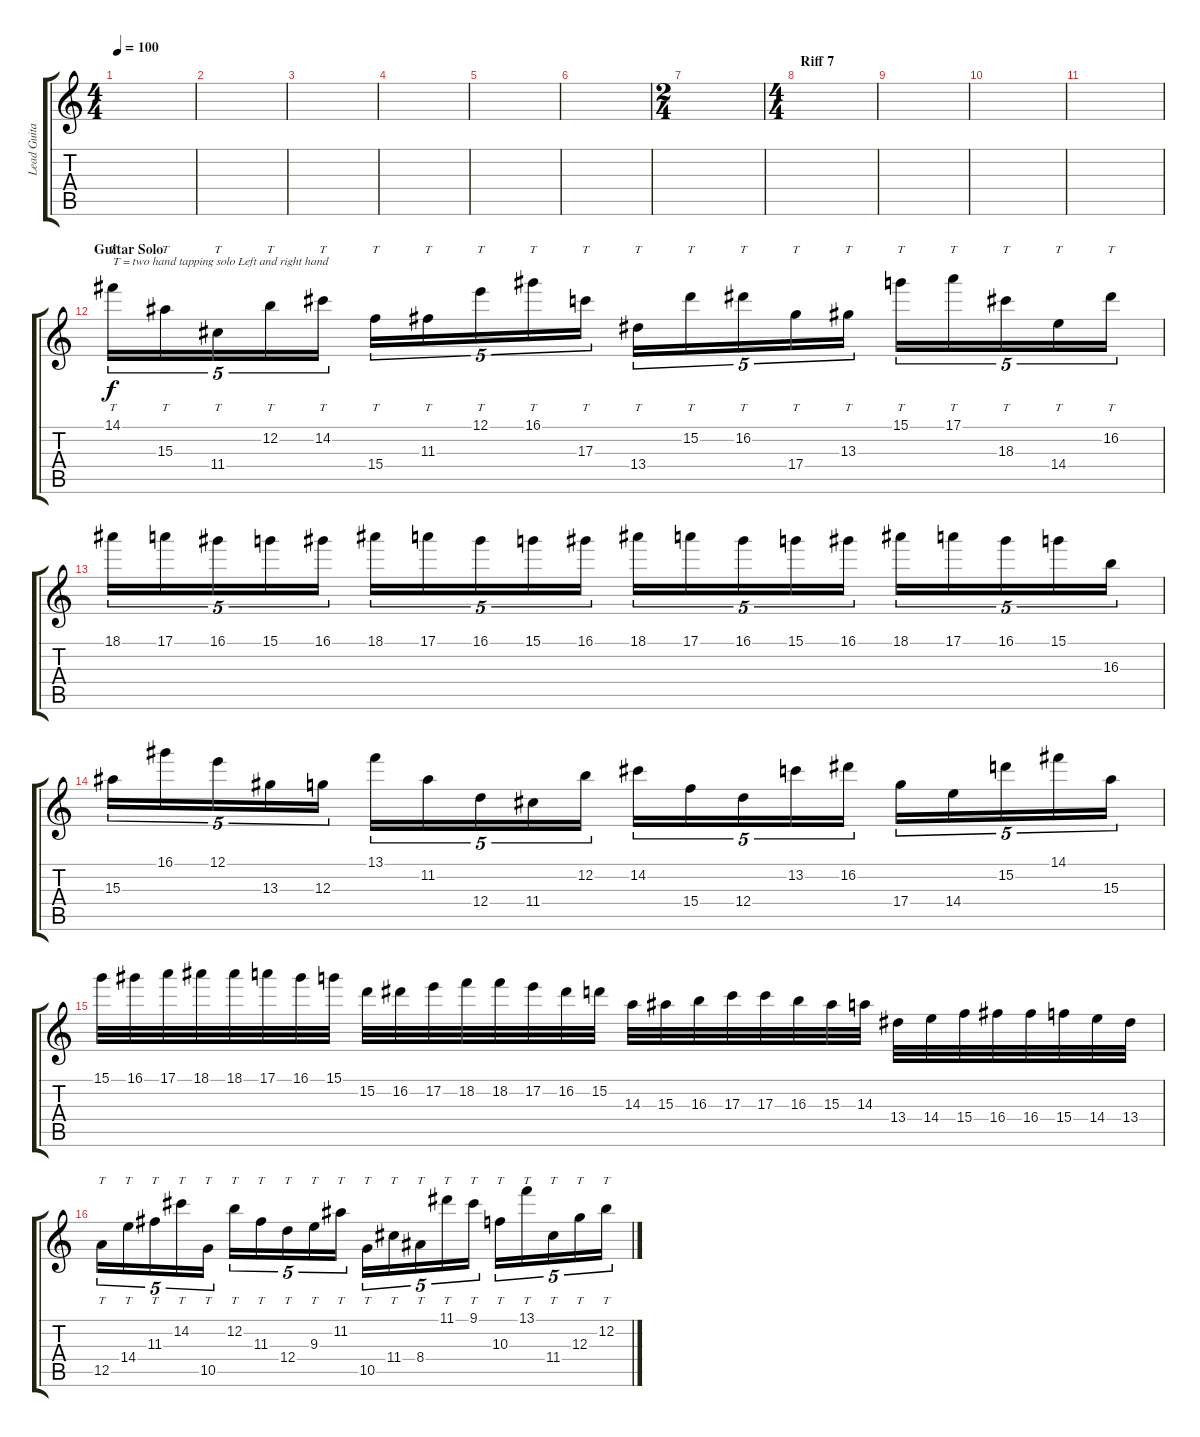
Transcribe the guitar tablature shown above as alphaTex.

\track ("Lead Guitar" "Lead Guita") {instrument distortionguitar}
\staff {score tabs}
\tuning (E4 B3 G3 D3 A2 E2) {hide}
\ts (4 4)
\tempo 100
\clef g2
\ks c
|
|
|
|
|
|
\ts (2 4)
|
\ts (4 4)
\section ("" "Riff 7")
|
|
|
|
\section ("" "Guitar Solo")
14.1.16{tt tu (5 4) txt "T = two hand tapping solo Left and right hand"} 15.3.16{tt tu (5 4)} 11.4.16{tt tu (5 4)} 12.2.16{tt tu (5 4)} 14.2.16{tt tu (5 4)} 15.4.16{tt tu (5 4)} 11.3.16{tt tu (5 4)} 12.1.16{tt tu (5 4)} 16.1.16{tt tu (5 4)} 17.3.16{tt tu (5 4)} 13.4.16{tt tu (5 4)} 15.2.16{tt tu (5 4)} 16.2.16{tt tu (5 4)} 17.4.16{tt tu (5 4)} 13.3.16{tt tu (5 4)} 15.1.16{tt tu (5 4)} 17.1.16{tt tu (5 4)} 18.3.16{tt tu (5 4)} 14.4.16{tt tu (5 4)} 16.2.16{tt tu (5 4)} |
18.1.16{tu (5 4)} 17.1.16{tu (5 4)} 16.1.16{tu (5 4)} 15.1.16{tu (5 4)} 16.1.16{tu (5 4)} 18.1.16{tu (5 4)} 17.1.16{tu (5 4)} 16.1.16{tu (5 4)} 15.1.16{tu (5 4)} 16.1.16{tu (5 4)} 18.1.16{tu (5 4)} 17.1.16{tu (5 4)} 16.1.16{tu (5 4)} 15.1.16{tu (5 4)} 16.1.16{tu (5 4)} 18.1.16{tu (5 4)} 17.1.16{tu (5 4)} 16.1.16{tu (5 4)} 15.1.16{tu (5 4)} 16.3.16{tu (5 4)} |
15.3.16{tu (5 4)} 16.1.16{tu (5 4)} 12.1.16{tu (5 4)} 13.3.16{tu (5 4)} 12.3.16{tu (5 4)} 13.1.16{tu (5 4)} 11.2.16{tu (5 4)} 12.4.16{tu (5 4)} 11.4.16{tu (5 4)} 12.2.16{tu (5 4)} 14.2.16{tu (5 4)} 15.4.16{tu (5 4)} 12.4.16{tu (5 4)} 13.2.16{tu (5 4)} 16.2.16{tu (5 4)} 17.4.16{tu (5 4)} 14.4.16{tu (5 4)} 15.2.16{tu (5 4)} 14.1.16{tu (5 4)} 15.3.16{tu (5 4)} |
15.1.32 16.1.32 17.1.32 18.1.32 18.1.32 17.1.32 16.1.32 15.1.32 15.2.32 16.2.32 17.2.32 18.2.32 18.2.32 17.2.32 16.2.32 15.2.32 14.3.32 15.3.32 16.3.32 17.3.32 17.3.32 16.3.32 15.3.32 14.3.32 13.4.32 14.4.32 15.4.32 16.4.32 16.4.32 15.4.32 14.4.32 13.4.32 |
12.5.16{tt tu (5 4)} 14.4.16{tt tu (5 4)} 11.3.16{tt tu (5 4)} 14.2.16{tt tu (5 4)} 10.5.16{tt tu (5 4)} 12.2.16{tt tu (5 4)} 11.3.16{tt tu (5 4)} 12.4.16{tt tu (5 4)} 9.3.16{tt tu (5 4)} 11.2.16{tt tu (5 4)} 10.5.16{tt tu (5 4)} 11.4.16{tt tu (5 4)} 8.4.16{tt tu (5 4)} 11.1.16{tt tu (5 4)} 9.1.16{tt tu (5 4)} 10.3.16{tt tu (5 4)} 13.1.16{tt tu (5 4)} 11.4.16{tt tu (5 4)} 12.3.16{tt tu (5 4)} 12.2.16{tt tu (5 4)}
